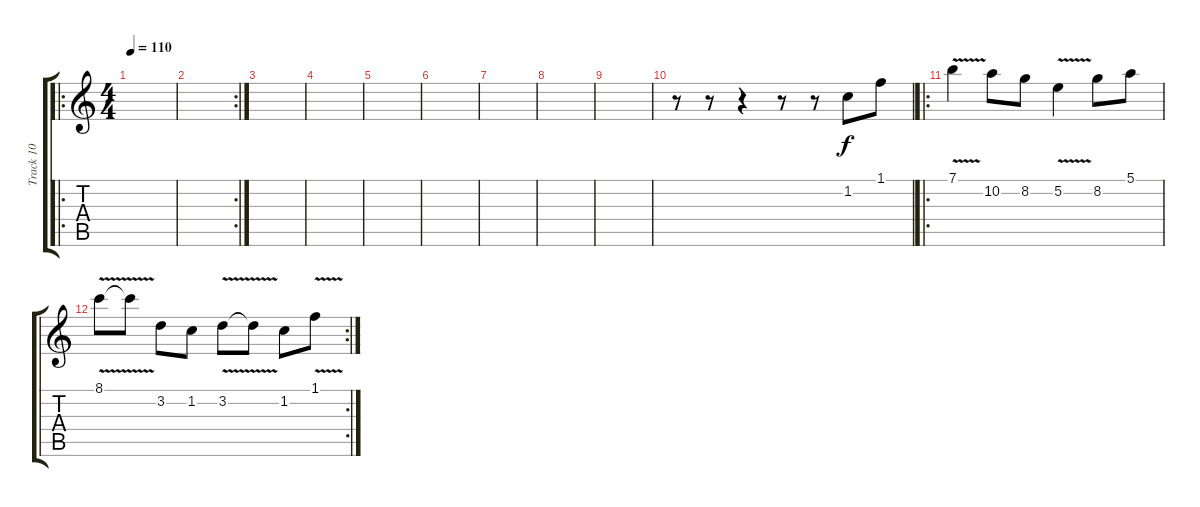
\track ("Track 10" "Track 10") {instrument distortionguitar}
\staff {score tabs}
\tuning (E4 B3 G3 D3 A2 E2) {hide}
\ro
\ts (4 4)
\tempo 110
\clef g2
\ks c
|
\rc 2
|
|
|
|
|
|
|
|
r.8 r.8 r.4 r.8 r.8 1.2.8 1.1.8 |
\ro
7.1{v}.4 10.2.8 8.2.8 5.2{v}.4 8.2.8 5.1.8 |
\rc 2
8.1{v}.8 8.1{t}.8 3.2.8 1.2.8 3.2{v}.8 3.2{t}.8 1.2.8 1.1{v}.8
